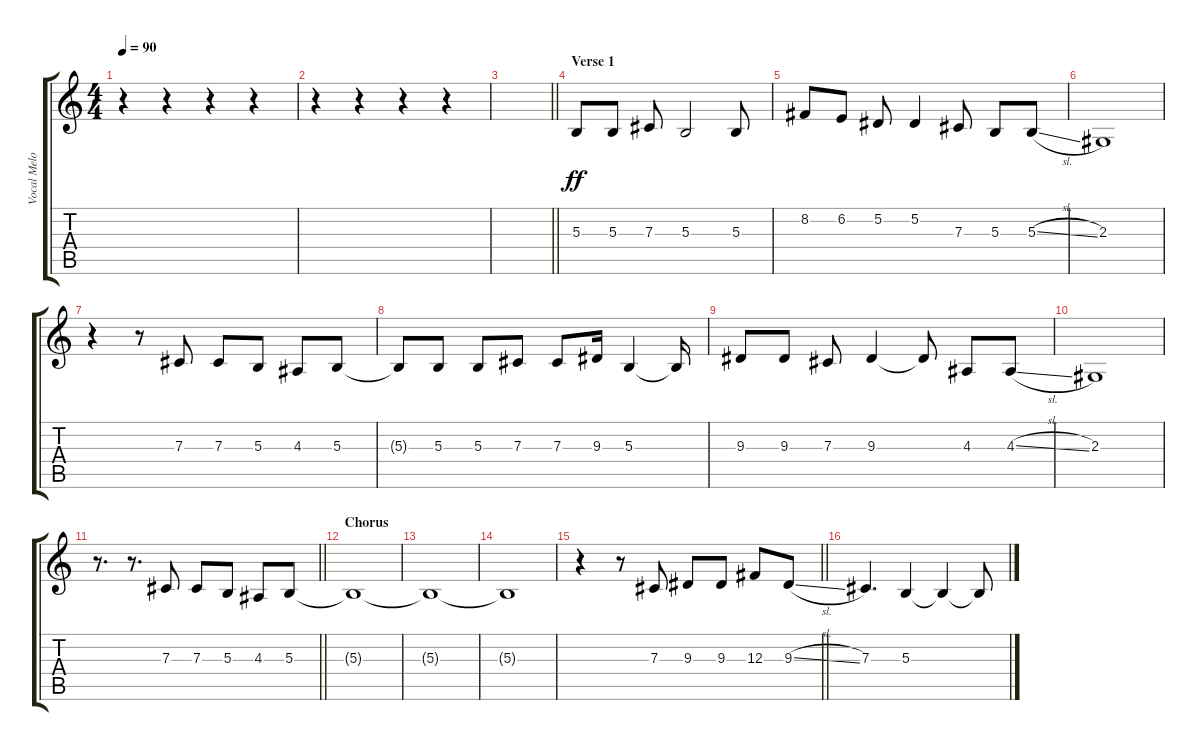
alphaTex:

\track ("Vocal Melody" "Vocal Melo") {instrument englishhorn}
\staff {score tabs}
\tuning (Eb4 Bb3 Gb3 Db3 Ab2 Eb2) {hide}
\ts (4 4)
\tempo 90
\clef g2
\ks c
r.4{dy ff} r.4 r.4 r.4 |
r.4 r.4 r.4 r.4 |
\barLineRight lightlight
|
\section ("" "Verse 1")
5.3.8 5.3.8 7.3.8 5.3.2 5.3.8 |
8.2.8 6.2.8 5.2.8 5.2.4 7.3.8 5.3.8 5.3{sl}.8 |
2.3.1 |
r.4 r.8 7.3.8 7.3.8 5.3.8 4.3.8 5.3.8 |
5.3{t}.8 5.3.8 5.3.8 7.3.8 7.3.8 9.3.16 5.3.4 5.3{t}.16 |
9.3.8 9.3.8 7.3.8 9.3.4 9.3{t}.8 4.3.8 4.3{sl}.8 |
2.3.1 |
\barLineRight lightlight
r.8{d} r.8{d} 7.3.8 7.3.8 5.3.8 4.3.8 5.3.8 |
\section ("" "Chorus")
5.3{t}.1{volume 0} |
5.3{t}.1 |
5.3{t}.1 |
\barLineRight lightlight
r.4 r.8 7.3.8{volume 16} 9.3.8 9.3.8 12.3.8 9.3{sl}.8 |
7.3.4{d volume 0} 5.3.4 5.3{t}.4 5.3{t}.8
